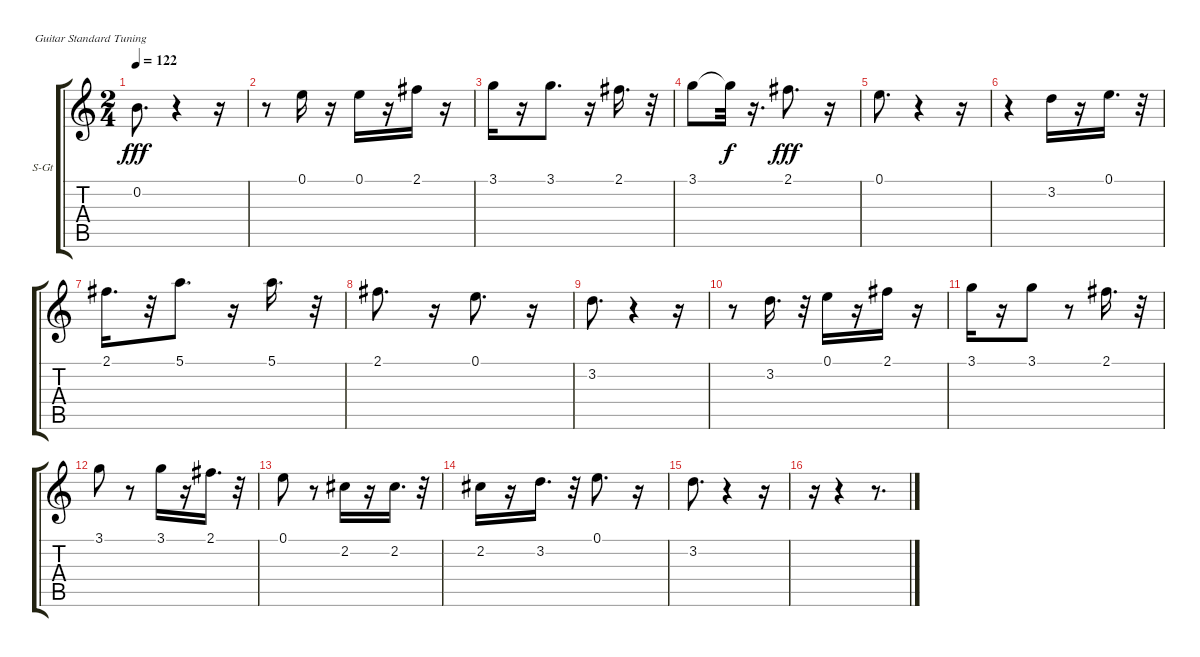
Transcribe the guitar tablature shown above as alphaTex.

\bracketExtendMode groupsimilarinstruments
\firstSystemTrackNameOrientation horizontal
\otherSystemsTrackNameOrientation horizontal
\track ("Вокал" "S-Gt") {instrument ocarina}
\staff {score tabs}
\tuning (E4 B3 G3 D3 A2 E2)
\displaytranspose 12
\ts (2 4)
\tempo 122
\clef g2
\ks c
0.2.8{d dy fff} r.4 r.16 |
r.8 0.1.16 r.16 0.1.16 r.16 2.1.16 r.16 |
3.1.16 r.16 3.1.8{d} r.16 2.1.16{d} r.32 |
3.1.8 3.1{t}.32{dy f} r.16{d} 2.1.8{d dy fff} r.16 |
0.1.8{d} r.4 r.16 |
r.4 3.2.16 r.16 0.1.16{d} r.32 |
2.1.16{d} r.32 5.1.8{d} r.16 5.1.16{d} r.32 |
2.1.8{d} r.16 0.1.8{d} r.16 |
3.2.8{d} r.4 r.16 |
r.8 3.2.16{d} r.32 0.1.16 r.16 2.1.16 r.16 |
3.1.16 r.16 3.1.8 r.8 2.1.16{d} r.32 |
3.1.8 r.8 3.1.16 r.16 2.1.16{d} r.32 |
0.1.8 r.8 2.2.16 r.16 2.2.16{d} r.32 |
2.2.16 r.16 3.2.16{d} r.32 0.1.8{d} r.16 |
3.2.8{d} r.4 r.16 |
r.16 r.4 r.8{d}
